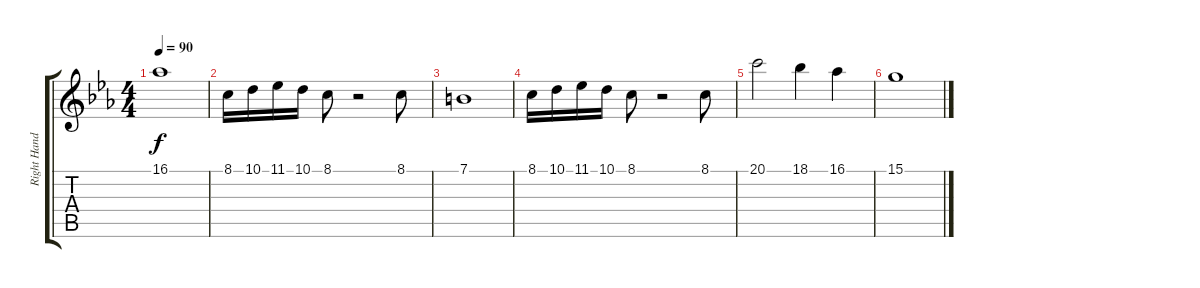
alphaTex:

\track ("Right Hand" "Right Hand") {instrument musicbox}
\staff {score tabs}
\tuning (E4 B3 G3 D3 A2 E2) {hide}
\ts (4 4)
\tempo 90
\clef g2
\ks eb
16.1.1{dy f} |
8.1.16 10.1.16 11.1.16 10.1.16 8.1.8 r.2 8.1.8 |
7.1.1 |
8.1.16 10.1.16 11.1.16 10.1.16 8.1.8 r.2 8.1.8 |
20.1.2 18.1.4 16.1.4 |
15.1.1
